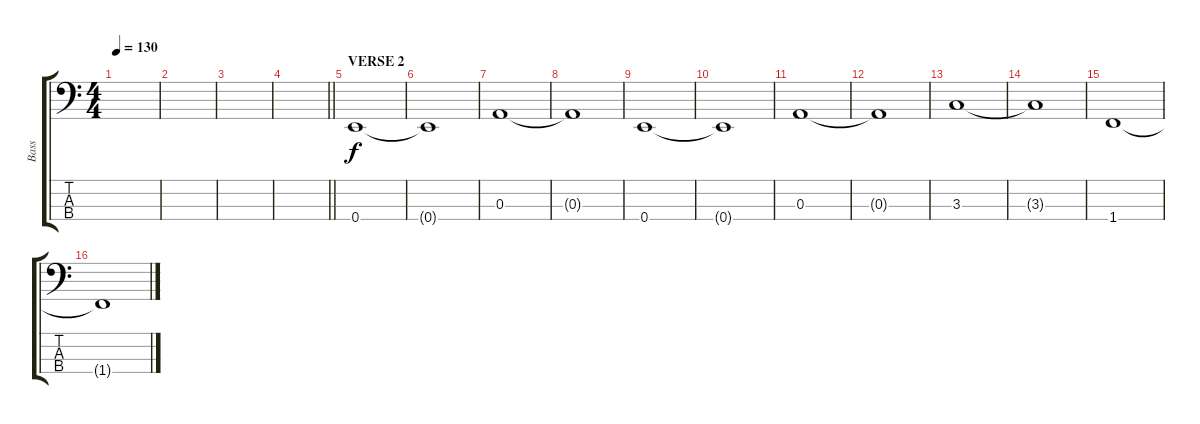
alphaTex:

\track ("Bass" "Bass") {instrument electricbasspick}
\staff {score tabs}
\tuning (G2 D2 A1 E1) {hide}
\ts (4 4)
\tempo 130
\clef f4
\ks c
|
|
|
\barLineRight lightlight
|
\section ("" "VERSE 2")
0.4.1 |
0.4{t}.1 |
0.3.1 |
0.3{t}.1 |
0.4.1 |
0.4{t}.1 |
0.3.1 |
0.3{t}.1 |
3.3.1 |
3.3{t}.1 |
1.4.1 |
1.4{t}.1
